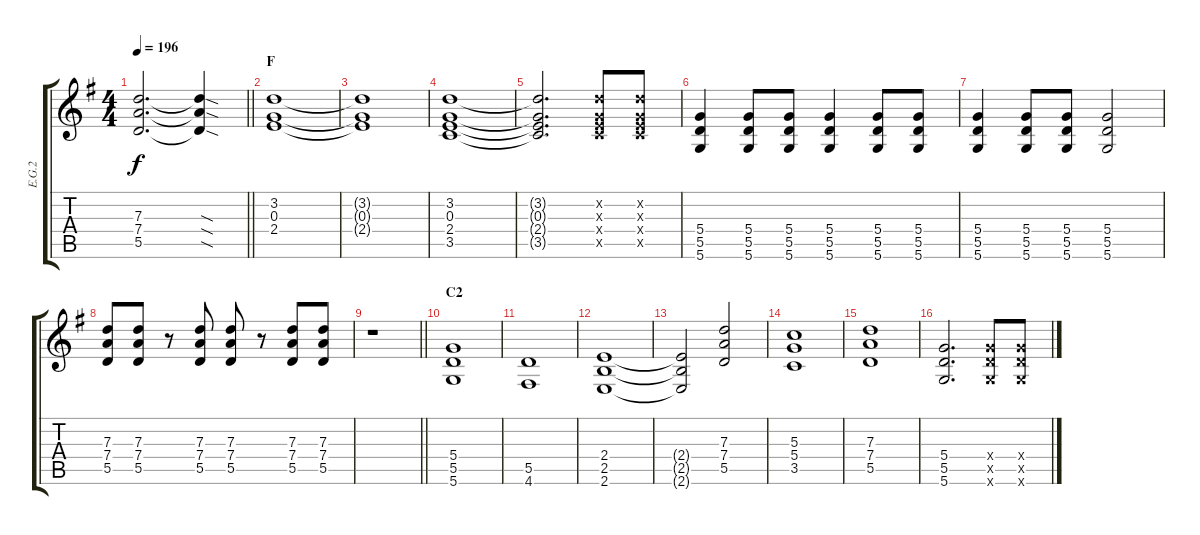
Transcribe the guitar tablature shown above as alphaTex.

\track ("E.G.2" "E.G.2") {instrument distortionguitar}
\staff {score tabs}
\tuning (E4 B3 G3 D3 A2 D2) {hide}
\ts (4 4)
\tempo 196
\clef g2
\barLineRight lightlight
\ks g
(7.3 7.4 5.5).2{d dy f} (7.3{sod t} 7.4{sod t} 5.5{sod t}).4 |
\section ("" "F")
(3.2 0.3 2.4).1 |
(3.2{t} 0.3{t} 2.4{t}).1 |
(3.2 0.3 2.4 3.5).1 |
(3.2{t} 0.3{t} 2.4{t} 3.5{t}).2{d} (3.2{x} 0.3{x} 2.4{x} 3.5{x}).8 (3.2{x} 0.3{x} 2.4{x} 3.5{x}).8 |
(5.4 5.5 5.6).4 (5.4 5.5 5.6).8 (5.4 5.5 5.6).8 (5.4 5.5 5.6).4 (5.4 5.5 5.6).8 (5.4 5.5 5.6).8 |
(5.4 5.5 5.6).4 (5.4 5.5 5.6).8 (5.4 5.5 5.6).8 (5.4 5.5 5.6).2 |
(7.3 7.4 5.5).8 (7.3 7.4 5.5).8 r.8 (7.3 7.4 5.5).8 (7.3 7.4 5.5).8 r.8 (7.3 7.4 5.5).8 (7.3 7.4 5.5).8 |
\barLineRight lightlight
r.1 |
\section ("" "C2")
(5.4 5.5 5.6).1 |
(5.5 4.6).1 |
(2.4 2.5 2.6).1 |
(2.4{t} 2.5{t} 2.6{t}).2 (7.3 7.4 5.5).2 |
(5.3 5.4 3.5).1 |
(7.3 7.4 5.5).1 |
(5.4 5.5 5.6).2{d} (5.4{x} 5.5{x} 5.6{x}).8 (5.4{x} 5.5{x} 5.6{x}).8
